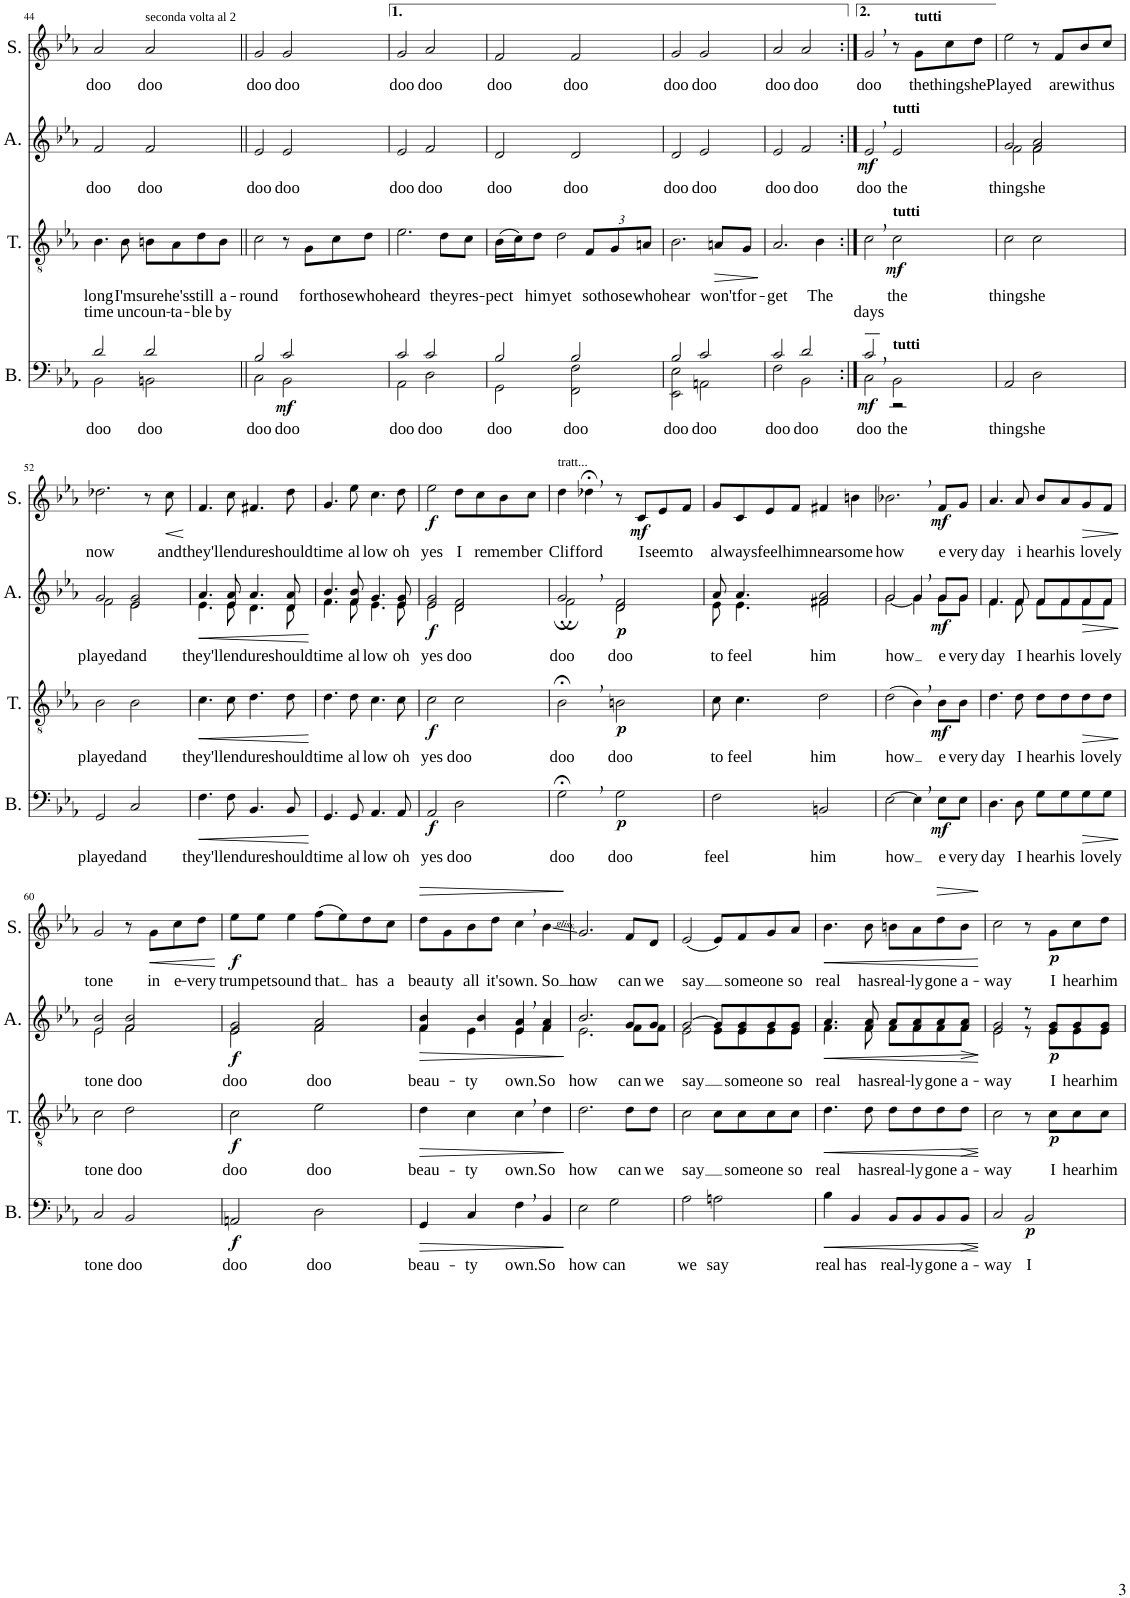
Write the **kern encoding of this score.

**kern	**text	**dynam	**kern	**text	**text	**dynam	**kern	**text	**dynam	**kern	**text	**dynam
*part4	*part4	*part4	*part3	*part3	*part3	*part3	*part2	*part2	*part2	*part1	*part1	*part1
*staff4	*staff4	*staff4	*staff3	*staff3	*staff3	*staff3	*staff2	*staff2	*staff2	*staff1	*staff1	*staff1
*I"Bass	*	*	*I"Tenor	*	*	*	*I"Alto	*	*	*I"Soprano	*	*
*I'B.	*	*	*I'T.	*	*	*	*I'A.	*	*	*I'S.	*	*
!!LO:PB:g=z
*clefF4	*	*	*clefGv2	*	*	*	*clefG2	*	*	*clefG2	*	*
*k[b-e-a-]	*	*	*k[b-e-a-]	*	*	*	*k[b-e-a-]	*	*	*k[b-e-a-]	*	*
*M4/4	*	*	*M4/4	*	*	*	*M4/4	*	*	*M4/4	*	*
=44	=44	=44	=44	=44	=44	=44	=44	=44	=44	=44	=44	=44
!	!LO:LY:b	!	!	!LO:LY:b	!LO:LY:b	!	!	!LO:LY:b	!	!	!LO:LY:b	!
*^	*	*	*	*	*	*	*	*	*	*	*	*
2BB-\	2d/	doo	.	4.B-\	long	time	.	2f/	doo	.	2a-/	doo	.
!	!	!	!	!	!LO:LY:b	!LO:LY:b	!	!	!	!	!	!	!
.	.	.	.	8B-\	I'm	un-	.	.	.	.	.	.	.
!	!	!	!	!	!	!	!	!	!	!	!LO:TX:a:t=seconda volta al 2	!	!
!	!	!LO:LY:b	!	!	!LO:LY:b	!LO:LY:b	!	!	!LO:LY:b	!	!	!LO:LY:b	!
2BBn\	2d/	doo	.	8Bn\L	sure	-coun-	.	2f/	doo	.	2a-/	doo	.
!	!	!	!	!	!LO:LY:b	!LO:LY:b	!	!	!	!	!	!	!
.	.	.	.	8A-\	he's	-ta-	.	.	.	.	.	.	.
!	!	!	!	!	!LO:LY:b	!LO:LY:b	!	!	!	!	!	!	!
.	.	.	.	8d\	still	-ble	.	.	.	.	.	.	.
!	!	!	!	!	!LO:LY:b	!LO:LY:b	!	!	!	!	!	!	!
.	.	.	.	8B\J	a-	by	.	.	.	.	.	.	.
=45||	=45||	=45||	=45||	=45||	=45||	=45||	=45||	=45||	=45||	=45||	=45||	=45||	=45||
!	!	!LO:LY:b	!	!	!LO:LY:b	!	!	!	!LO:LY:b	!	!	!LO:LY:b	!
2C\	2B-/	doo	.	2c\	-round	.	.	2e-/	doo	.	2g/	doo	.
!	!	!LO:LY:b	!LO:DY:b	!	!	!	!	!	!LO:LY:b	!	!	!LO:LY:b	!
2BB-\	2c/	doo	mf	8r	.	.	.	2e-/	doo	.	2g/	doo	.
!	!	!	!	!	!LO:LY:b	!	!	!	!	!	!	!	!
.	.	.	.	8G\L	for	.	.	.	.	.	.	.	.
!	!	!	!	!	!LO:LY:b	!	!	!	!	!	!	!	!
.	.	.	.	8c\	those	.	.	.	.	.	.	.	.
!	!	!	!	!	!LO:LY:b	!	!	!	!	!	!	!	!
.	.	.	.	8d\J	who	.	.	.	.	.	.	.	.
=46	=46	=46	=46	=46	=46	=46	=46	=46	=46	=46	=46	=46	=46
!	!	!LO:LY:b	!	!	!LO:LY:b	!	!	!	!LO:LY:b	!	!	!LO:LY:b	!
2AA-\	2c/	doo	.	2.e-\	heard	.	.	2e-/	doo	.	2g/	doo	.
!	!	!LO:LY:b	!	!	!	!	!	!	!LO:LY:b	!	!	!LO:LY:b	!
2D\	2c/	doo	.	.	.	.	.	2f/	doo	.	2a-/	doo	.
!	!	!	!	!	!LO:LY:b	!	!	!	!	!	!	!	!
.	.	.	.	8d\L	they	.	.	.	.	.	.	.	.
!	!	!	!	!	!LO:LY:b	!	!	!	!	!	!	!	!
.	.	.	.	8c\J	res-	.	.	.	.	.	.	.	.
=47	=47	=47	=47	=47	=47	=47	=47	=47	=47	=47	=47	=47	=47
!	!	!LO:LY:b	!	!	!LO:LY:b	!	!	!	!LO:LY:b	!	!	!LO:LY:b	!
2GG\	2B-/	doo	.	(16B-\LL	-pect	.	.	2d/	doo	.	2f/	doo	.
.	.	.	.	16c\J)	.	.	.	.	.	.	.	.	.
!	!	!	!	!	!LO:LY:b	!	!	!	!	!	!	!	!
.	.	.	.	8d\J	him	.	.	.	.	.	.	.	.
!	!	!	!	!	!LO:LY:b	!	!	!	!	!	!	!	!
.	.	.	.	2d\	yet	.	.	.	.	.	.	.	.
!	!	!LO:LY:b	!	!	!	!	!	!	!LO:LY:b	!	!	!LO:LY:b	!
2FF\ 2F\	2B-/	doo	.	.	.	.	.	2d/	doo	.	2f/	doo	.
*	*	*	*	*Xbrackettup	*	*	*	*	*	*	*	*	*
!	!	!	!	!	!LO:LY:b	!	!	!	!	!	!	!	!
.	.	.	.	12F/L	so	.	.	.	.	.	.	.	.
!	!	!	!	!	!LO:LY:b	!	!	!	!	!	!	!	!
.	.	.	.	12G/	those	.	.	.	.	.	.	.	.
!	!	!	!	!	!LO:LY:b	!	!	!	!	!	!	!	!
.	.	.	.	12An/J	who	.	.	.	.	.	.	.	.
=48	=48	=48	=48	=48	=48	=48	=48	=48	=48	=48	=48	=48	=48
!	!	!LO:LY:b	!	!	!LO:LY:b	!	!	!	!LO:LY:b	!	!	!LO:LY:b	!
2EE-\ 2E-\	2B-/	doo	.	2.B-\	hear	.	.	2d/	doo	.	2g/	doo	.
!	!	!LO:LY:b	!	!	!	!	!	!	!LO:LY:b	!	!	!LO:LY:b	!
2AAn\	2c/	doo	.	.	.	.	.	2e-/	doo	.	2g/	doo	.
!	!	!	!	!	!LO:LY:b	!	!LO:HP:b	!	!	!	!	!	!
.	.	.	.	8An/L	won't	.	>	.	.	.	.	.	.
!	!	!	!	!	!LO:LY:b	!	!	!	!	!	!	!	!
.	.	.	.	8G/J	for-	.	.	.	.	.	.	.	.
*v	*v	*	*	*	*	*	*	*	*	*	*	*	*
.	.	.	.	.	.	]	.	.	.	.	.	.
=49	=49	=49	=49	=49	=49	=49	=49	=49	=49	=49	=49	=49
!	!LO:LY:b	!	!	!LO:LY:b	!	!	!	!LO:LY:b	!	!	!LO:LY:b	!
*^	*	*	*	*	*	*	*	*	*	*	*	*
2F\	2c/	doo	.	2.A-/	-get	.	.	2e-/	doo	.	2a-/	doo	.
!	!	!LO:LY:b	!	!	!	!	!	!	!LO:LY:b	!	!	!LO:LY:b	!
2BB-\	2d/	doo	.	.	.	.	.	2f/	doo	.	2a-/	doo	.
!	!	!	!	!	!LO:LY:b	!	!	!	!	!	!	!	!
.	.	.	.	4B-\	The	.	.	.	.	.	.	.	.
=50:|!	=50:|!	=50:|!	=50:|!	=50:|!	=50:|!	=50:|!	=50:|!	=50:|!	=50:|!	=50:|!	=50:|!	=50:|!	=50:|!
!	!	!LO:LY:b	!LO:DY:b	!	!	!LO:LY:b	!	!	!LO:LY:b	!LO:DY:b	!	!LO:LY:b	!
2C,\	2c/	doo	mf	2c,\	.	days	.	2e-,/	doo	mf	2g,/	doo	.
!	!	!	!	!	!	!	!	!LO:TX:a:B:t=tutti	!	!	!	!	!
!	!	!	!	!LO:TX:a:B:t=tutti	!	!	!	!	!	!	!	!	!
!LO:TX:a:B:t=tutti	!	!	!	!	!	!	!	!	!	!	!	!	!
!	!	!LO:LY:b	!	!	!LO:LY:b	!	!LO:DY:b	!	!LO:LY:b	!	!	!	!
2BB-\	2r	the	.	2c\	the	.	mf	2e-/	the	.	8r	.	.
!	!	!	!	!	!	!	!	!	!	!	!LO:TX:a:B:t=tutti	!	!
!	!	!	!	!	!	!	!	!	!	!	!	!LO:LY:b	!
.	.	.	.	.	.	.	.	.	.	.	8g\L	the	.
!	!	!	!	!	!	!	!	!	!	!	!	!LO:LY:b	!
.	.	.	.	.	.	.	.	.	.	.	8cc\	things	.
!	!	!	!	!	!	!	!	!	!	!	!	!LO:LY:b	!
.	.	.	.	.	.	.	.	.	.	.	8dd\J	he	.
*v	*v	*	*	*	*	*	*	*	*	*	*	*	*
=51	=51	=51	=51	=51	=51	=51	=51	=51	=51	=51	=51	=51
!	!LO:LY:b	!	!	!LO:LY:b	!	!	!	!LO:LY:b	!	!	!LO:LY:b	!
*	*	*	*	*	*	*	*^	*	*	*	*	*
2AA-/	things	.	2c\	things	.	.	2g/	2f\	things	.	2ee-\	Played	.
!	!LO:LY:b	!	!	!LO:LY:b	!	!	!	!	!LO:LY:b	!	!	!	!
2D\	he	.	2c\	he	.	.	2f/ 2a-/	2f\	he	.	8r	.	.
!	!	!	!	!	!	!	!	!	!	!	!	!LO:LY:b	!
.	.	.	.	.	.	.	.	.	.	.	8f/L	are	.
!	!	!	!	!	!	!	!	!	!	!	!	!LO:LY:b	!
.	.	.	.	.	.	.	.	.	.	.	8b-/	with	.
!	!	!	!	!	!	!	!	!	!	!	!	!LO:LY:b	!
.	.	.	.	.	.	.	.	.	.	.	8cc/J	us	.
!!LO:LB:g=z
=52	=52	=52	=52	=52	=52	=52	=52	=52	=52	=52	=52	=52	=52
!	!LO:LY:b	!	!	!LO:LY:b	!	!	!	!	!LO:LY:b	!	!	!LO:LY:b	!
2GG/	played	.	2B-\	played	.	.	2f\	2g/	played	.	2.dd-X\	now	.
!	!LO:LY:b	!	!	!LO:LY:b	!	!	!	!	!LO:LY:b	!	!	!	!
2C/	and	.	2B-\	and	.	.	2e-/ 2g/	2e-\	and	.	.	.	.
.	.	.	.	.	.	.	.	.	.	.	8r	.	.
!	!	!	!	!	!	!	!	!	!	!	!	!LO:LY:b	!LO:HP:b
.	.	.	.	.	.	.	.	.	.	.	8cc\	and	<
*	*	*	*	*	*	*	*v	*v	*	*	*	*	*
.	.	.	.	.	.	.	.	.	.	.	.	[
=53	=53	=53	=53	=53	=53	=53	=53	=53	=53	=53	=53	=53
!	!LO:LY:b	!LO:HP:b	!	!LO:LY:b	!	!LO:HP:b	!	!LO:LY:b	!LO:HP:b	!	!LO:LY:b	!
*	*	*	*	*	*	*	*^	*	*	*	*	*
4.F\	they'll	<	4.c\	they'll	.	<	4.a-/	4.e-\	they'll	<	4.f/	they'll	.
!	!LO:LY:b	!	!	!LO:LY:b	!	!	!	!	!LO:LY:b	!	!	!LO:LY:b	!
8F\	en-	.	8c\	en-	.	.	8e-/ 8a-/	8e-\	en-	.	8cc\	en-	.
!	!LO:LY:b	!	!	!LO:LY:b	!	!	!	!	!LO:LY:b	!	!	!LO:LY:b	!
4.BB-/	-dure	.	4.d\	-dure	.	.	4.a-/	4.d\	-dure	.	4.f#X/	-dure	.
!	!LO:LY:b	!	!	!LO:LY:b	!	!	!	!	!LO:LY:b	!	!	!LO:LY:b	!
8BB-/	should	.	8d\	should	.	.	8d/ 8a-/	8d\	should	.	8dd\	should	.
*	*	*	*	*	*	*	*v	*v	*	*	*	*	*
.	.	[	.	.	.	[	.	.	[	.	.	.
=54	=54	=54	=54	=54	=54	=54	=54	=54	=54	=54	=54	=54
!	!LO:LY:b	!	!	!LO:LY:b	!	!	!	!LO:LY:b	!	!	!LO:LY:b	!
*	*	*	*	*	*	*	*^	*	*	*	*	*
4.GG/	time	.	4.d\	time	.	.	4.b-/	4.f\	time	.	4.g/	time	.
!	!LO:LY:b	!	!	!LO:LY:b	!	!	!	!	!LO:LY:b	!	!	!LO:LY:b	!
8GG/	al-	.	8d\	al-	.	.	8f/ 8b-/	8f\	al-	.	8ee-\	al-	.
!	!LO:LY:b	!	!	!LO:LY:b	!	!	!	!	!LO:LY:b	!	!	!LO:LY:b	!
4.AA-/	-low	.	4.c\	-low	.	.	4.g/	4.e-\	-low	.	4.cc\	-low	.
!	!LO:LY:b	!	!	!LO:LY:b	!	!	!	!	!LO:LY:b	!	!	!LO:LY:b	!
8AA-/	oh	.	8c\	oh	.	.	8e-/ 8g/	8e-\	oh	.	8dd\	oh	.
=55	=55	=55	=55	=55	=55	=55	=55	=55	=55	=55	=55	=55	=55
!	!LO:LY:b	!LO:DY:b	!	!LO:LY:b	!	!LO:DY:b	!	!	!LO:LY:b	!LO:DY:b	!	!LO:LY:b	!LO:DY:b
2AA-/	yes	f	2c\	yes	.	f	2e-/ 2g/	2e-\	yes	f	2ee-\	yes	f
!	!LO:LY:b	!	!	!LO:LY:b	!	!	!	!	!LO:LY:b	!	!	!LO:LY:b	!
2D\	doo	.	2c\	doo	.	.	2d/ 2f/	2d\	doo	.	8dd\L	I	.
!	!	!	!	!	!	!	!	!	!	!	!	!LO:LY:b	!
.	.	.	.	.	.	.	.	.	.	.	8cc\	re-	.
!	!	!	!	!	!	!	!	!	!	!	!	!LO:LY:b	!
.	.	.	.	.	.	.	.	.	.	.	8b-\	-mem-	.
!	!	!	!	!	!	!	!	!	!	!	!	!LO:LY:b	!
.	.	.	.	.	.	.	.	.	.	.	8cc\J	-ber	.
=56	=56	=56	=56	=56	=56	=56	=56	=56	=56	=56	=56	=56	=56
!	!	!	!	!	!	!	!	!	!	!	!LO:TX:a:t=tratt...	!	!
!	!LO:LY:b	!	!	!LO:LY:b	!	!	!	!	!LO:LY:b	!	!	!LO:LY:b	!
2G;<,\	doo	.	2B-;<,\	doo	.	.	2f;,\	2g;/	doo	.	4dd\	Clif-	.
!	!	!	!	!	!	!	!	!	!	!	!	!LO:LY:b	!
.	.	.	.	.	.	.	.	.	.	.	4dd-X;<,\	-ford	.
!	!LO:LY:b	!LO:DY:b	!	!LO:LY:b	!	!LO:DY:b	!	!	!LO:LY:b	!LO:DY:b	!	!	!
2G\	doo	p	2Bn\	doo	.	p	2d/ 2f/	2d\	doo	p	8r	.	.
!	!	!	!	!	!	!	!	!	!	!	!	!LO:LY:b	!LO:DY:b
.	.	.	.	.	.	.	.	.	.	.	8c/L	I	mf
!	!	!	!	!	!	!	!	!	!	!	!	!LO:LY:b	!
.	.	.	.	.	.	.	.	.	.	.	8e-/	seem	.
!	!	!	!	!	!	!	!	!	!	!	!	!LO:LY:b	!
.	.	.	.	.	.	.	.	.	.	.	8f/J	to	.
=57	=57	=57	=57	=57	=57	=57	=57	=57	=57	=57	=57	=57	=57
!	!LO:LY:b	!	!	!LO:LY:b	!	!	!	!	!LO:LY:b	!	!	!LO:LY:b	!
2F\	feel	.	8c\	to	.	.	8a-/	8e-\	to	.	8g/L	al-	.
!	!	!	!	!LO:LY:b	!	!	!	!	!LO:LY:b	!	!	!LO:LY:b	!
.	.	.	4.c\	feel	.	.	4.a-/	4.e-\	feel	.	8c/	-ways	.
!	!	!	!	!	!	!	!	!	!	!	!	!LO:LY:b	!
.	.	.	.	.	.	.	.	.	.	.	8e-/	feel	.
!	!	!	!	!	!	!	!	!	!	!	!	!LO:LY:b	!
.	.	.	.	.	.	.	.	.	.	.	8f/J	him	.
!	!LO:LY:b	!	!	!LO:LY:b	!	!	!	!	!LO:LY:b	!	!	!LO:LY:b	!
2BBn/	him	.	2d\	him	.	.	2f#X/ 2a-/	2f#\	him	.	4f#X/	near	.
!	!	!	!	!	!	!	!	!	!	!	!	!LO:LY:b	!
.	.	.	.	.	.	.	.	.	.	.	4bn\	some-	.
=58	=58	=58	=58	=58	=58	=58	=58	=58	=58	=58	=58	=58	=58
!	!LO:LY:b	!	!	!LO:LY:b	!	!	!	!	!LO:LY:b	!	!	!LO:LY:b	!
[2E-\	how	.	(2d\	how	.	.	2g/	[2g\	how	.	2.b-X,\	-how	.
4E-,\]	.	.	4B-,\)	.	.	.	4g,/	4g\]	.	.	.	.	.
!	!LO:LY:b	!LO:DY:b	!	!LO:LY:b	!	!LO:DY:b	!	!	!LO:LY:b	!LO:DY:b	!	!LO:LY:b	!LO:DY:b
8E-\L	e-	mf	8B-\L	e-	.	mf	8g/L	8g\L	e-	mf	8f/L	e-	mf
!	!LO:LY:b	!	!	!LO:LY:b	!	!	!	!	!LO:LY:b	!	!	!LO:LY:b	!
8E-\J	-very	.	8B-\J	-very	.	.	8g/J	8g\J	-very	.	8g/J	-very	.
=59	=59	=59	=59	=59	=59	=59	=59	=59	=59	=59	=59	=59	=59
!	!LO:LY:b	!	!	!LO:LY:b	!	!	!	!	!LO:LY:b	!	!	!LO:LY:b	!
4.D\	day	.	4.d\	day	.	.	4.f/	4.f\	day	.	4.a-/	day	.
!	!LO:LY:b	!	!	!LO:LY:b	!	!	!	!	!LO:LY:b	!	!	!LO:LY:b	!
8D\	I	.	8d\	I	.	.	8f/	8f\	I	.	8a-/	i	.
!	!LO:LY:b	!	!	!LO:LY:b	!	!	!	!	!LO:LY:b	!	!	!LO:LY:b	!
8G\L	hear	.	8d\L	hear	.	.	8f/L	8f\L	hear	.	8b-/L	hear	.
!	!LO:LY:b	!	!	!LO:LY:b	!	!	!	!	!LO:LY:b	!	!	!LO:LY:b	!
8G\	his	.	8d\	his	.	.	8f/	8f\	his	.	8a-/	his	.
!	!LO:LY:b	!LO:HP:b	!	!LO:LY:b	!	!LO:HP:b	!	!	!LO:LY:b	!LO:HP:b	!	!LO:LY:b	!LO:HP:b
8G\	lo-	>	8d\	lo-	.	>	8f/	8f\	lo-	>	8g/	lo-	>
!	!LO:LY:b	!	!	!LO:LY:b	!	!	!	!	!LO:LY:b	!	!	!LO:LY:b	!
8G\J	-vely	.	8d\J	-vely	.	.	8f/J	8f\J	-vely	.	8f/J	-vely	.
*	*	*	*	*	*	*	*v	*v	*	*	*	*	*
.	.	]	.	.	.	]	.	.	]	.	.	]
!!LO:LB:g=z
=60	=60	=60	=60	=60	=60	=60	=60	=60	=60	=60	=60	=60
!	!LO:LY:b	!	!	!LO:LY:b	!	!	!	!LO:LY:b	!	!	!LO:LY:b	!
*	*	*	*	*	*	*	*^	*	*	*	*	*
2C/	tone	.	2c\	tone	.	.	2e-/ 2b-/	2e-\	tone	.	2g/	tone	.
!	!LO:LY:b	!	!	!LO:LY:b	!	!	!	!	!LO:LY:b	!	!	!	!
2BB-/	doo	.	2d\	doo	.	.	2f/ 2b-/	2f\	doo	.	8r	.	.
!	!	!	!	!	!	!	!	!	!	!	!	!LO:LY:b	!LO:HP:b
.	.	.	.	.	.	.	.	.	.	.	8g\L	in	<
!	!	!	!	!	!	!	!	!	!	!	!	!LO:LY:b	!
.	.	.	.	.	.	.	.	.	.	.	8cc\	e-	.
!	!	!	!	!	!	!	!	!	!	!	!	!LO:LY:b	!
.	.	.	.	.	.	.	.	.	.	.	8dd\J	-very	.
*	*	*	*	*	*	*	*v	*v	*	*	*	*	*
.	.	.	.	.	.	.	.	.	.	.	.	[
=61	=61	=61	=61	=61	=61	=61	=61	=61	=61	=61	=61	=61
!	!LO:LY:b	!LO:DY:b	!	!LO:LY:b	!	!LO:DY:b	!	!LO:LY:b	!LO:DY:b	!	!LO:LY:b	!LO:DY:b
*	*	*	*	*	*	*	*^	*	*	*	*	*
2AAn/	doo	f	2c\	doo	.	f	2e-/ 2g/	2e-\	doo	f	8ee-\L	trum-	f
!	!	!	!	!	!	!	!	!	!	!	!	!LO:LY:b	!
.	.	.	.	.	.	.	.	.	.	.	8ee-\J	-pet	.
!	!	!	!	!	!	!	!	!	!	!	!	!LO:LY:b	!
.	.	.	.	.	.	.	.	.	.	.	4ee-\	sound	.
!	!LO:LY:b	!	!	!LO:LY:b	!	!	!	!	!LO:LY:b	!	!	!LO:LY:b	!
2D\	doo	.	2e-\	doo	.	.	2f/ 2a-/	2f\	doo	.	(8ff\L	that	.
.	.	.	.	.	.	.	.	.	.	.	8ee-\)	.	.
!	!	!	!	!	!	!	!	!	!	!	!	!LO:LY:b	!
.	.	.	.	.	.	.	.	.	.	.	8dd\	has	.
!	!	!	!	!	!	!	!	!	!	!	!	!LO:LY:b	!
.	.	.	.	.	.	.	.	.	.	.	8cc\J	a	.
=62	=62	=62	=62	=62	=62	=62	=62	=62	=62	=62	=62	=62	=62
!	!LO:LY:b	!LO:HP:b	!	!LO:LY:b	!	!LO:HP:b	!	!	!LO:LY:b	!LO:HP:b	!	!LO:LY:b	!LO:HP:b
4GG/	beau-	>	4d\	beau-	.	>	4f/ 4b-/	4f\	beau-	>	8dd\L	beau-	>
!	!	!	!	!	!	!	!	!	!	!	!	!LO:LY:b	!
.	.	.	.	.	.	.	.	.	.	.	8g\	-ty	.
!	!LO:LY:b	!	!	!LO:LY:b	!	!	!	!	!LO:LY:b	!	!	!LO:LY:b	!
4C/	-ty	.	4c\	-ty	.	.	4e-/ 4b-/	4e-\ 4f\	-ty	.	8b-\	all	.
!	!	!	!	!	!	!	!	!	!	!	!	!LO:LY:b	!
.	.	.	.	.	.	.	.	.	.	.	8dd\J	it's	.
!	!LO:LY:b	!	!	!LO:LY:b	!	!	!	!	!LO:LY:b	!	!	!LO:LY:b	!
4F,\	own.	.	4c,\	own.	.	.	4e-/, 4a-/,	4e-\	own.	.	4cc,\	own.	.
!	!LO:LY:b	!	!	!LO:LY:b	!	!	!	!	!LO:LY:b	!	!	!LO:LY:b	!
4BB-/	So	.	4d\	So	.	.	4f/ 4a-/	4f\	So	.	4b-\	So	.
*	*	*	*	*	*	*	*v	*v	*	*	*	*	*
.	.	]	.	.	.	]	.	.	]	.	.	]
=63	=63	=63	=63	=63	=63	=63	=63	=63	=63	=63	=63	=63
!	!LO:LY:b	!	!	!LO:LY:b	!	!	!	!LO:LY:b	!	!	!LO:LY:b	!
*	*	*	*	*	*	*	*^	*	*	*	*	*
2E-\	how	.	2.d\	how	.	.	2.b-/	2.e-\	how	.	2.g/	how	.
!	!LO:LY:b	!	!	!	!	!	!	!	!	!	!	!	!
2G\	can	.	.	.	.	.	.	.	.	.	.	.	.
!	!	!	!	!LO:LY:b	!	!	!	!	!LO:LY:b	!	!	!LO:LY:b	!
.	.	.	8d\L	can	.	.	8g/L	8f\L	can	.	8f/L	can	.
!	!	!	!	!LO:LY:b	!	!	!	!	!LO:LY:b	!	!	!LO:LY:b	!
.	.	.	8d\J	we	.	.	8g/J	8f\J	we	.	8d/J	we	.
=64	=64	=64	=64	=64	=64	=64	=64	=64	=64	=64	=64	=64	=64
!	!LO:LY:b	!	!	!LO:LY:b	!	!	!	!	!LO:LY:b	!	!	!LO:LY:b	!
2A-\	we	.	2c\	say	.	.	[2g/	2e-\	say	.	(2e-/	say	.
!	!LO:LY:b	!	!	!	!	!	!	!	!	!	!	!	!
2An\	say	.	8c\L	.	.	.	8g/L]	8e-\L	.	.	8e-/L)	.	.
!	!	!	!	!LO:LY:b	!	!	!	!	!LO:LY:b	!	!	!LO:LY:b	!
.	.	.	8c\	some-	.	.	8e-/ 8g/	8e-\	some-	.	8f/	some-	.
!	!	!	!	!LO:LY:b	!	!	!	!	!LO:LY:b	!	!	!LO:LY:b	!
.	.	.	8c\	-one	.	.	8g/	8e-\	-one	.	8g/	-one	.
!	!	!	!	!LO:LY:b	!	!	!	!	!LO:LY:b	!	!	!LO:LY:b	!
.	.	.	8c\J	so	.	.	8e-/ 8g/J	8e-\J	so	.	8a-/J	so	.
=65	=65	=65	=65	=65	=65	=65	=65	=65	=65	=65	=65	=65	=65
!	!LO:LY:b	!LO:HP:b	!	!LO:LY:b	!	!LO:HP:b	!	!	!LO:LY:b	!LO:HP:b	!	!LO:LY:b	!LO:HP:b
4B-\	real	<	4.d\	real	.	<	4.a-/	4.f\	real	<	4.b-\	real	<
!	!LO:LY:b	!	!	!	!	!	!	!	!	!	!	!	!
4BB-/	has	.	.	.	.	.	.	.	.	.	.	.	.
!	!	!	!	!LO:LY:b	!	!	!	!	!LO:LY:b	!	!	!LO:LY:b	!
.	.	.	8d\	has	.	.	8f/ 8a-/	8f\	has	.	8b-\	has	.
!	!LO:LY:b	!	!	!LO:LY:b	!	!	!	!	!LO:LY:b	!	!	!LO:LY:b	!
8BB-/L	real-	.	8d\L	real-	.	.	8a-/L	8f\L	real-	.	8bn\L	real-	.
!	!LO:LY:b	!	!	!LO:LY:b	!	!	!	!	!LO:LY:b	!	!	!LO:LY:b	!
8BB-/	-ly	.	8d\	-ly	.	.	8f/ 8a-/	8f\	-ly	.	8a-\	-ly	.
!	!LO:LY:b	!	!	!LO:LY:b	!	!	!	!	!LO:LY:b	!	!	!LO:LY:b	!LO:HP:b
8BB-/	gone	.	8d\	gone	.	.	8a-/	8f\	gone	.	8dd\	gone	>
!	!LO:LY:b	!LO:HP:b	!	!LO:LY:b	!	!LO:HP:b	!	!	!LO:LY:b	!LO:HP:b	!	!LO:LY:b	!
8BB-/J	a-	>	8d\J	a-	.	>	8f/ 8a-/J	8f\J	a-	>	8b\J	a-	.
*	*	*	*	*	*	*	*v	*v	*	*	*	*	*
.	.	[ ]	.	.	.	[ ]	.	.	[ ]	.	.	[ ]
=66	=66	=66	=66	=66	=66	=66	=66	=66	=66	=66	=66	=66
!	!LO:LY:b	!	!	!LO:LY:b	!	!	!	!LO:LY:b	!	!	!LO:LY:b	!
*	*	*	*	*	*	*	*^	*	*	*	*	*
2C/	-way	.	2c\	-way	.	.	2e-/ 2g/	2e-\	-way	.	2cc\	-way	.
!	!LO:LY:b	!LO:DY:b	!	!	!	!	!	!	!	!	!	!	!
2BB-/	I	p	8r	.	.	.	8r	8r	.	.	8r	.	.
!	!	!	!	!LO:LY:b	!	!LO:DY:b	!	!	!LO:LY:b	!LO:DY:b	!	!LO:LY:b	!LO:DY:b
.	.	.	8c\L	I	.	p	8e-/ 8g/L	8e-\L	I	p	8g\L	I	p
!	!	!	!	!LO:LY:b	!	!	!	!	!LO:LY:b	!	!	!LO:LY:b	!
.	.	.	8c\	hear	.	.	8g/	8e-\	hear	.	8cc\	hear	.
!	!	!	!	!LO:LY:b	!	!	!	!	!LO:LY:b	!	!	!LO:LY:b	!
.	.	.	8c\J	him	.	.	8e-/ 8g/J	8e-\J	him	.	8dd\J	him	.
*	*	*	*	*	*	*	*v	*v	*	*	*	*	*
=	=	=	=	=	=	=	=	=	=	=	=	=
*-	*-	*-	*-	*-	*-	*-	*-	*-	*-	*-	*-	*-
